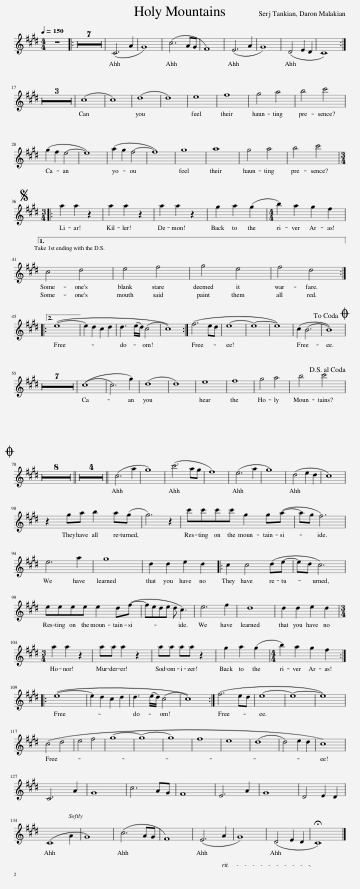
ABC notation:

X:1
%%score ( 1 2 )
L:1/8
Q:1/4=150
M:4/4
I:linebreak $
K:E
V:1 treble
V:2 treble
V:1
 z8 |: z8 | z8 | z8 | z8 | %5
 z8 | z8 | z8 | (C6 A2 | G8) | %10
 (c6 AG | F8) | (E6 A2 | G8) | (D4 E2 D2 | %15
 C8) :|$ z8 | z8 | z8 | (c8 | %20
 c8) | (d8 | d8) | e8 | f8 | %25
 g4 a4 | b4 c'4 |$ (g2 f2 e4- | e8) | (a2 g2 f4- | %30
 f8) | g8 | a8 | g4 a4 | b4 c'4 |:$ %35
[M:3/4]S a2 a2 z2 | a2 a2 z2 | a2 a2 z2 | g2 a2 (g2 |[M:4/4] b2) a2 g2 f2 |1$ %40
 c4 d4 || e4 f4 | g4 e4 | f4 d4 ::2$ ((e8 || %45
 e2) d2 c2 d2 | d3 (e/d/) (c4 | c8)) :| (f6 ed | (e8 | %50
 (e8) | e8)) | (c2 (B6 | B8))!dacoda! |$ z8 | %55
 z8 | z8 | z8 | z8 | z8 | %60
 z8 | ((c8 | c6) g2) | (d8 | d8) | %65
 e8 | f8 | g4 a4 | b4 c'4!D.S.! |$O z8 | %70
 z8 | z8 | z8 | z8 | z8 | %75
 z8 | z8 || z8 | z8 | z8 | %80
 z8 || (c6 a2 | g8) | (c'6 ag | f8) | %85
 (e6 a2 | g8) | (d4 e2 d2 | c8) |$ z2 ga b2 a(g | %90
 g6) z2 | c'c'c'c' g2 g(a- | ag f6) |$ e6 a2 | g8 | %95
 d2 d2 e2 d2 |: c2 c4 (de- | ed c6) |$ eeee e2 d(f- | fede d c3) | %100
 e6 f2 | d8 | d2 d2 e2 d2 |$[M:3/4] a2 a2 z2 | aa a2 z2 | %105
 aa aa z2 | g2 a2 (g2 |[M:4/4] b2) a2 g2 f2 ::$ ((e8 | e2) d2 c2 d2 | %110
 d3 (e/d/) (c4 | c8)) :| (f6 ed | (e8 | (e8) | %115
 e8)) |$ (c4 d4 | e4 f4 | (g8 | (g8) | %120
 g8) | f8 | e8 | (d8 | d4) e2 d2 | %125
 c8) |$ C6 A2 | G8 | c6 AG | F8 | %130
 E6 A2 | G8 | D4 E2 D2 |$ (C8 | G8) | %135
 (c6 AG | F8) | (E6 A2 | G8) | (D4 E2 D2 | %140
 !fermata!C8) |] %141
V:2
 x8 |: x8 | x8 | x8 | x8 | %5
 x8 | x8 | x8 | x8 | x8 | %10
 x8 | x8 | x8 | x8 | x8 | %15
 x8 :|$ x8 | x8 | x8 | x8 | %20
 x8 | x8 | x8 | x8 | x8 | %25
 x8 | x8 |$ x8 | x8 | x8 | %30
 x8 | x8 | x8 | x8 | x8 |:$ %35
[M:3/4] x6 | x6 | x6 | x6 |[M:4/4] x8 |1$ %40
 x8 || x8 | x8 | x8 ::2$ x8 || %45
 x8 | x8 | x8 :| x8 | x8 | %50
 x8 | x8 | x8 | x8 |$ x8 | %55
 x8 | x8 | x8 | x8 | x8 | %60
 x8 | x8 | x8 | x8 | x8 | %65
 x8 | x8 | x8 | x8 |$ x8 | %70
 x8 | x8 | x8 | x8 | x8 | %75
 x8 | x8 || x8 | x8 | x8 | %80
 x8 || x8 | x8 | x8 | x8 | %85
 x8 | x8 | x8 | x8 |$ x8 | %90
 x8 | x8 | x8 |$ x8 | x8 | %95
 x8 |: x8 | x8 |$ x8 | x8 | %100
 x8 | x8 | x8 |$[M:3/4] x6 | x6 | %105
 x6 | x6 |[M:4/4] x8 ::$ x8 | x8 | %110
 x8 | x8 :| x8 | x8 | x8 | %115
 x8 |$ x8 | x8 | x8 | x8 | %120
 x8 | x8 | x8 | x8 | x8 | %125
 x8 |$ x8 | x8 | x8 | x8 | %130
 x8 | x8 | x8 |$ x6 A2 | x8 | %135
 x8 | x8 | x8 | x8 | x8 | %140
 x8 |] %141
